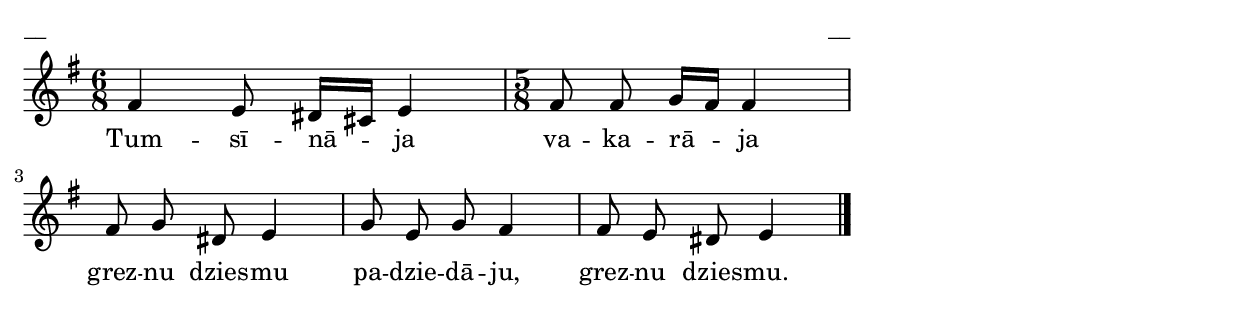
\version "2.13.16"
%\header {
%    title = "Tumsīnāja vakarāja",AA lapas, Gavilējamā dz.
%}
\paper {
line-width = 14\cm
left-margin = 0.4\cm
between-system-padding = 0.1\cm
between-system-space = 0.1\cm
}
\layout {
indent = #0
ragged-last = ##f
}

voiceA = \relative c' {
\clef "treble"
\key e \minor
\time 6/8
fis4 e8 dis16[ cis16] e4 |
\time 5/8 
fis8  fis g16[ fis16] fis4 |
fis8 g dis e4 |
g8 e g fis4 |
fis8 e dis8 e4 |
\bar "|."
} 

lyricA = \lyricmode {
Tum -- sī -- nā -- ja va -- ka -- rā -- ja grez -- nu dzies -- mu pa -- dzie -- dā -- ju, grez -- nu dzies -- mu.
} 

fullScore = <<
\new Staff {
<<
\new Voice = "voiceA" { \oneVoice \autoBeamOff \voiceA }
\lyricsto "voiceA" \new Lyrics \lyricA
>>
}
>>

\score {
\fullScore
\header { piece = "__" opus = "__" }
}
\markup { \with-color #(x11-color 'white) \sans \smaller "__" }
\score {
\unfoldRepeats
\fullScore
\midi {
\context { \Staff \remove "Staff_performer" }
\context { \Voice \consists "Staff_performer" }
}
}


